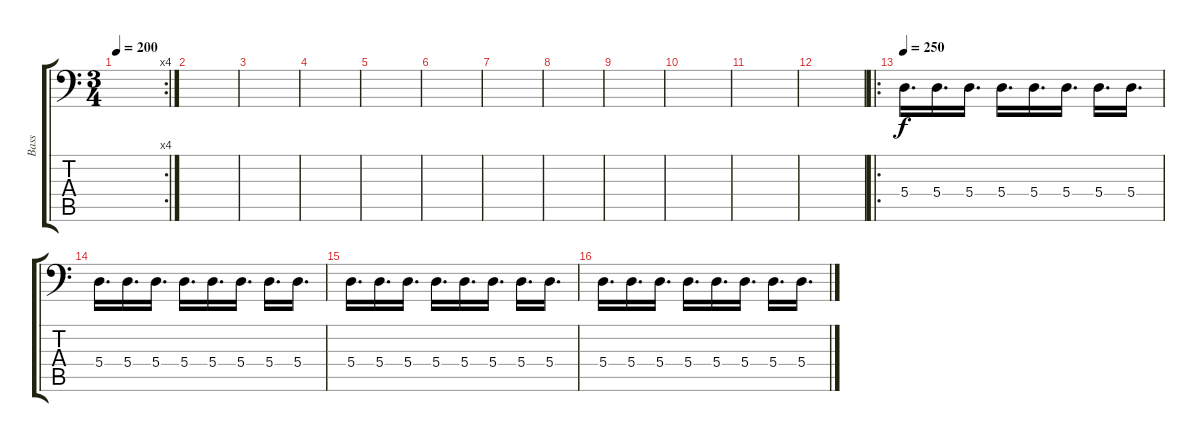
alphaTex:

\track ("Bass" "Bass") {instrument electricbasspick}
\staff {score tabs}
\tuning (C3 G2 D2 A1 E1 B0) {hide}
\rc 4
\ts (3 4)
\tempo 200
\clef f4
\ks c
|
|
|
|
|
|
|
|
|
|
|
|
\ro
\tempo 250
5.4.16{d} 5.4.16{d} 5.4.16{d} 5.4.16{d} 5.4.16{d} 5.4.16{d} 5.4.16{d} 5.4.16{d} |
5.4.16{d} 5.4.16{d} 5.4.16{d} 5.4.16{d} 5.4.16{d} 5.4.16{d} 5.4.16{d} 5.4.16{d} |
5.4.16{d} 5.4.16{d} 5.4.16{d} 5.4.16{d} 5.4.16{d} 5.4.16{d} 5.4.16{d} 5.4.16{d} |
5.4.16{d} 5.4.16{d} 5.4.16{d} 5.4.16{d} 5.4.16{d} 5.4.16{d} 5.4.16{d} 5.4.16{d}
